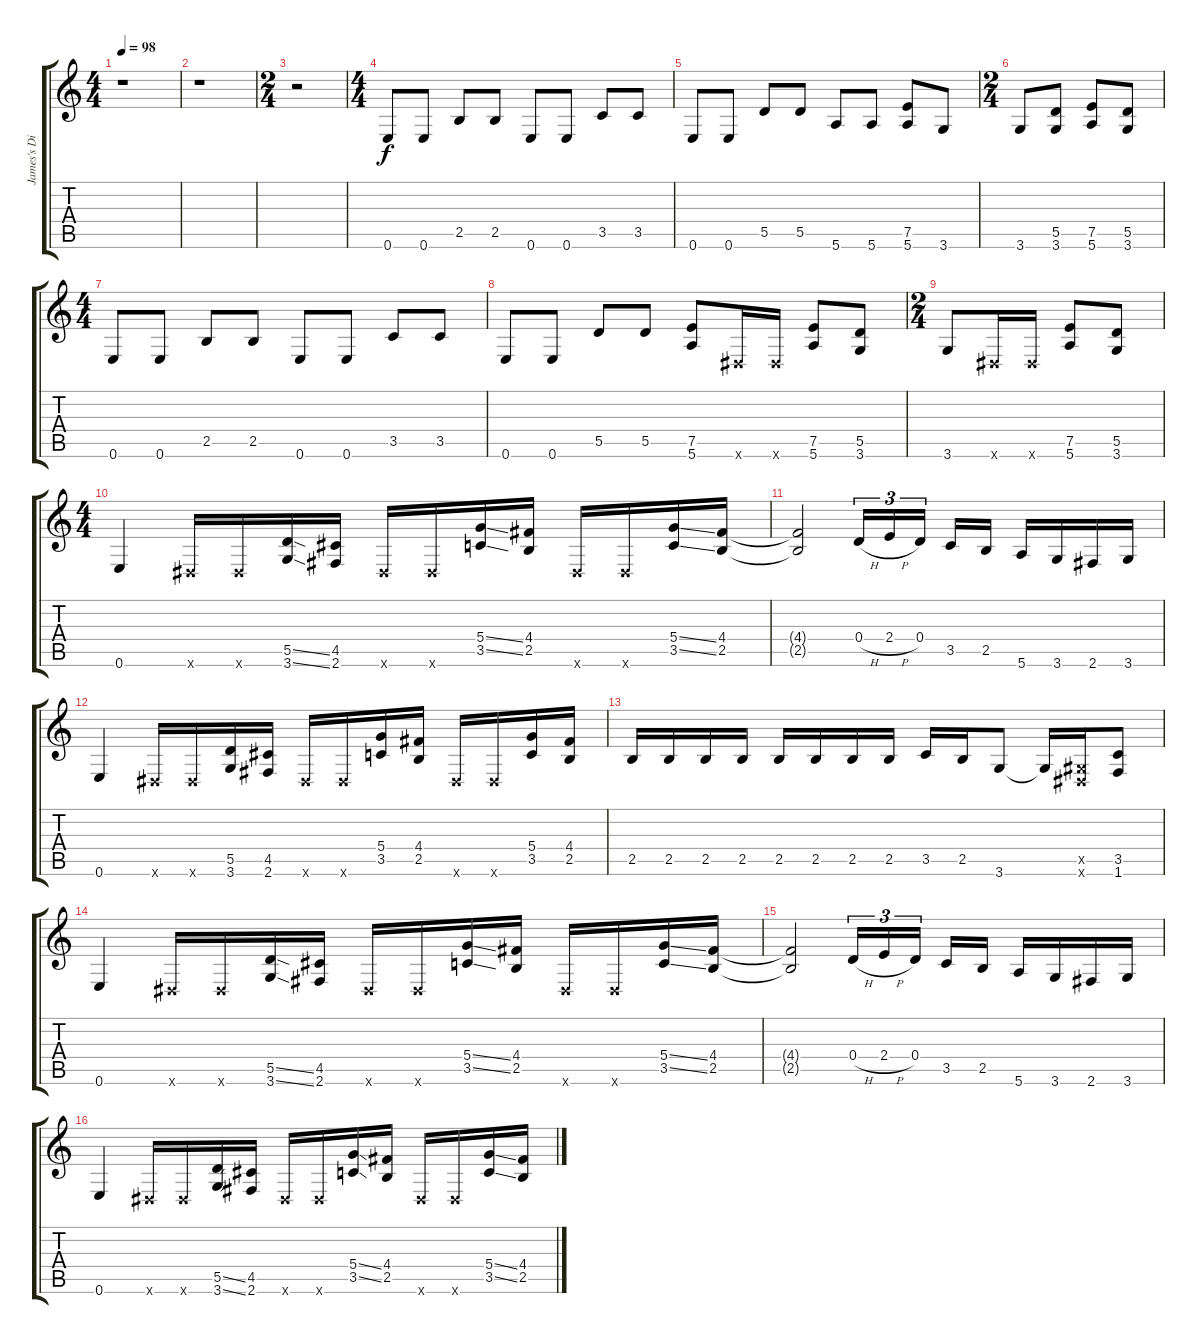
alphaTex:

\track ("James's Distorsion" "James's Di") {instrument distortionguitar}
\staff {score tabs}
\tuning (E4 B3 G3 D3 A2 E2) {hide}
\ts (4 4)
\tempo 98
\clef g2
\ks c
r.1{dy f} |
r.1 |
\ts (2 4)
r.2 |
\ts (4 4)
0.6.8 0.6.8 2.5.8 2.5.8 0.6.8 0.6.8 3.5.8 3.5.8 |
0.6.8 0.6.8 5.5.8 5.5.8 5.6.8 5.6.8 (7.5 5.6).8 3.6.8 |
\ts (2 4)
3.6.8 (5.5 3.6).8 (7.5 5.6).8 (5.5 3.6).8 |
\ts (4 4)
0.6.8 0.6.8 2.5.8 2.5.8 0.6.8 0.6.8 3.5.8 3.5.8 |
0.6.8 0.6.8 5.5.8 5.5.8 (7.5 5.6).8 -1.6{x}.16 -1.6{x}.16 (7.5 5.6).8 (5.5 3.6).8 |
\ts (2 4)
3.6.8 -1.6{x}.16 -1.6{x}.16 (7.5 5.6).8 (5.5 3.6).8 |
\ts (4 4)
0.6.4 -1.6{x}.16 -1.6{x}.16 (5.5{ss} 3.6{ss}).16 (4.5 2.6).16 -1.6{x}.16 -1.6{x}.16 (5.4{ss} 3.5{ss}).16 (4.4 2.5).16 -1.6{x}.16 -1.6{x}.16 (5.4{ss} 3.5{ss}).16 (4.4 2.5).16 |
(4.4{t} 2.5{t}).2 0.4{h}.16{tu (3 2)} 2.4{h}.16{tu (3 2)} 0.4.16{tu (3 2)} 3.5.16 2.5.16 5.6.16 3.6.16 2.6.16 3.6.16 |
0.6.4 -1.6{x}.16 -1.6{x}.16 (5.5 3.6).16 (4.5 2.6).16 -1.6{x}.16 -1.6{x}.16 (5.4 3.5).16 (4.4 2.5).16 -1.6{x}.16 -1.6{x}.16 (5.4 3.5).16 (4.4 2.5).16 |
2.5.16 2.5.16 2.5.16 2.5.16 2.5.16 2.5.16 2.5.16 2.5.16 3.5.16 2.5.16 3.6.8 3.6{t}.16 (-1.5{x} -1.6{x}).16 (3.5 1.6).8 |
0.6.4 -1.6{x}.16 -1.6{x}.16 (5.5{ss} 3.6{ss}).16 (4.5 2.6).16 -1.6{x}.16 -1.6{x}.16 (5.4{ss} 3.5{ss}).16 (4.4 2.5).16 -1.6{x}.16 -1.6{x}.16 (5.4{ss} 3.5{ss}).16 (4.4 2.5).16 |
(4.4{t} 2.5{t}).2 0.4{h}.16{tu (3 2)} 2.4{h}.16{tu (3 2)} 0.4.16{tu (3 2)} 3.5.16 2.5.16 5.6.16 3.6.16 2.6.16 3.6.16 |
0.6.4 -1.6{x}.16 -1.6{x}.16 (5.5{ss} 3.6{ss}).16 (4.5 2.6).16 -1.6{x}.16 -1.6{x}.16 (5.4{ss} 3.5{ss}).16 (4.4 2.5).16 -1.6{x}.16 -1.6{x}.16 (5.4{ss} 3.5{ss}).16 (4.4 2.5).16
